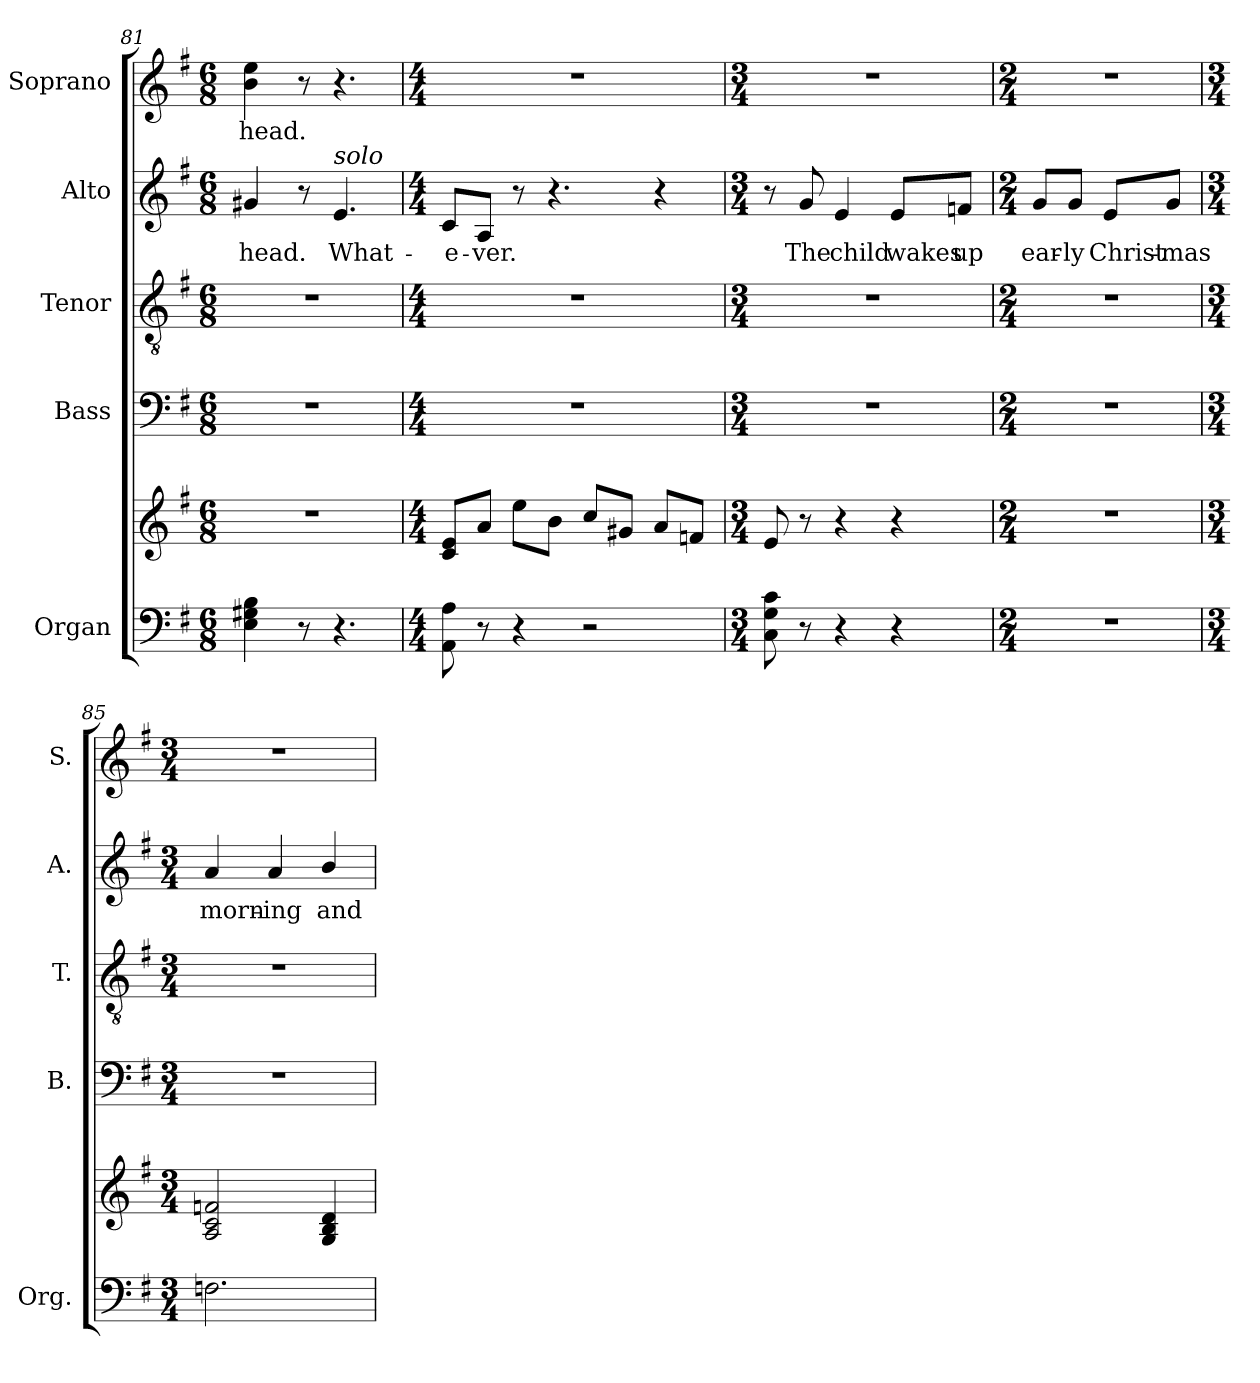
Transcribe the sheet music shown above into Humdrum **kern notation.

**kern	**kern	**kern	**kern	**kern	**text	**kern	**text
*part5	*part5	*part4	*part3	*part2	*part2	*part1	*part1
*staff6	*staff5	*staff4	*staff3	*staff2	*staff2	*staff1	*staff1
*I"Organ	*	*I"Bass	*I"Tenor	*I"Alto	*	*I"Soprano	*
*I'Org.	*	*I'B.	*I'T.	*I'A.	*	*I'S.	*
!!LO:PB:g=z
*clefF4	*clefG2	*clefF4	*clefGv2	*clefG2	*	*clefG2	*
*	*	*	*ITrd7c12	*	*	*	*
*k[f#]	*k[f#]	*k[f#]	*k[f#]	*k[f#]	*	*k[f#]	*
*G:	*G:	*G:	*G:	*G:	*	*G:	*
*M6/8	*M6/8	*M6/8	*M6/8	*M6/8	*	*M6/8	*
=81	=81	=81	=81	=81	=81	=81	=81
!	!LO:N:vis=1	!LO:N:vis=1	!LO:N:vis=1	!	!	!	!
!	!	!	!	!	!LO:LY:b:color=#000000	!	!
!	!	!	!	!	!	!	!LO:LY:b:color=#000000
4Ei\ 4G#Xi 4Bi	2.r	2.r	2.r	4g#Xi/	head.	4bi\ 4eei	head.
8r	.	.	.	8r	.	8r	.
!	!	!	!	!LO:TX:a:i:t=solo	!	!	!
!	!	!	!	!	!LO:LY:b:color=#000000	!	!
4.r	.	.	.	4.ei/	What-	4.r	.
=82	=82	=82	=82	=82	=82	=82	=82
*M4/4	*M4/4	*M4/4	*M4/4	*M4/4	*	*M4/4	*
!	!	!	!	!	!LO:LY:b:color=#000000	!	!
8AAi\ 8Ai	8ci/ 8ei/L	1r	1r	8ci/L	-e-	1r	.
!	!	!	!	!	!LO:LY:b:color=#000000	!	!
8r	8ai/J	.	.	8Ai/J	-ver.	.	.
4r	8eei\L	.	.	8r	.	.	.
.	8bi\J	.	.	4.r	.	.	.
2r	8cci/L	.	.	.	.	.	.
.	8g#Xi/J	.	.	.	.	.	.
.	8ai/L	.	.	4r	.	.	.
.	8fni/J	.	.	.	.	.	.
=83	=83	=83	=83	=83	=83	=83	=83
*M3/4	*M3/4	*M3/4	*M3/4	*M3/4	*	*M3/4	*
!	!	!LO:N:vis=1	!LO:N:vis=1	!	!	!LO:N:vis=1	!
8Ci\ 8Gi 8ci	8ei/	2.r	2.r	8r	.	2.r	.
!	!	!	!	!	!LO:LY:b:color=#000000	!	!
8r	8r	.	.	8gi/	The	.	.
!	!	!	!	!	!LO:LY:b:color=#000000	!	!
4r	4r	.	.	4ei/	child	.	.
!	!	!	!	!	!LO:LY:b:color=#000000	!	!
4r	4r	.	.	8ei/L	wakes	.	.
!	!	!	!	!	!LO:LY:b:color=#000000	!	!
.	.	.	.	8fni/J	up	.	.
=84	=84	=84	=84	=84	=84	=84	=84
*M2/4	*M2/4	*M2/4	*M2/4	*M2/4	*	*M2/4	*
!LO:N:vis=1	!LO:N:vis=1	!LO:N:vis=1	!LO:N:vis=1	!	!	!	!
!	!	!	!	!	!LO:LY:b:color=#000000	!LO:N:vis=1	!
2r	2r	2r	2r	8gi/L	ear-	2r	.
!	!	!	!	!	!LO:LY:b:color=#000000	!	!
.	.	.	.	8gi/J	-ly	.	.
!	!	!	!	!	!LO:LY:b:color=#000000	!	!
.	.	.	.	8ei/L	Christ-	.	.
!	!	!	!	!	!LO:LY:b:color=#000000	!	!
.	.	.	.	8gi/J	-mas	.	.
!!LO:LB:g=z
=85	=85	=85	=85	=85	=85	=85	=85
*M3/4	*M3/4	*M3/4	*M3/4	*M3/4	*	*M3/4	*
!	!	!LO:N:vis=1	!LO:N:vis=1	!	!	!	!
!	!	!	!	!	!LO:LY:b:color=#000000	!LO:N:vis=1	!
2.Fni\	2Ai/ 2ci 2fni	2.r	2.r	4ai/	morn-	2.r	.
!	!	!	!	!	!LO:LY:b:color=#000000	!	!
.	.	.	.	4ai/	-ing	.	.
!	!	!	!	!	!LO:LY:b:color=#000000	!	!
.	4Gi/ 4Bi 4di	.	.	4bi/	and	.	.
=	=	=	=	=	=	=	=
*-	*-	*-	*-	*-	*-	*-	*-
